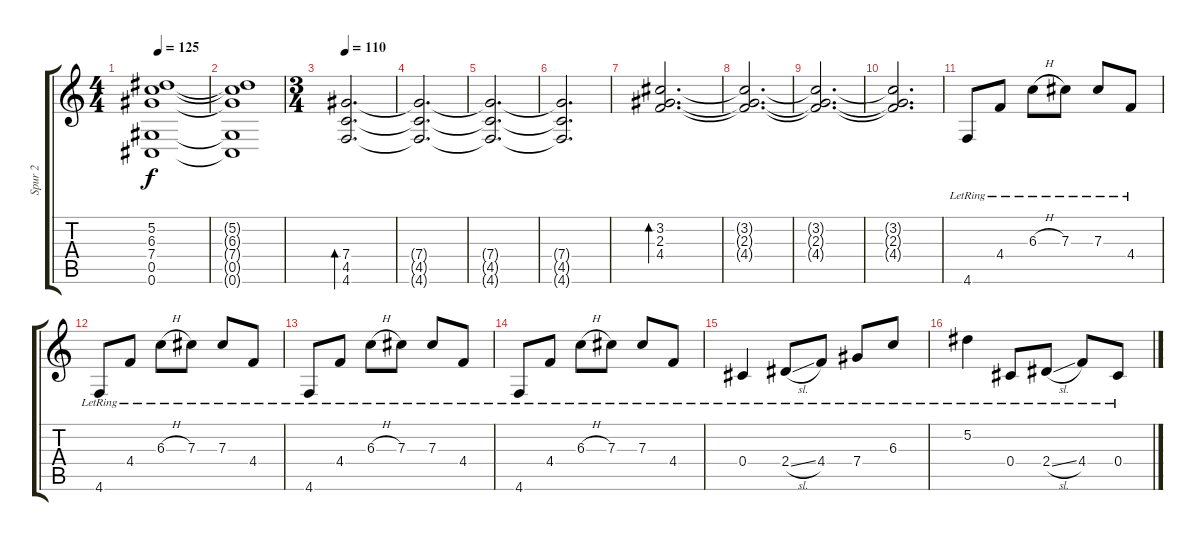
\track ("Spur 2" "Spur 2") {instrument distortionguitar}
\staff {score tabs}
\tuning (Eb4 Bb3 Gb3 Db3 Ab2 Db2) {hide}
\ts (4 4)
\tempo 125
\clef g2
\ks c
(5.2 6.3 7.4 0.5 0.6).1{dy f volume 3} |
(5.2{t} 6.3{t} 7.4{t} 0.5{t} 0.6{t}).1 |
\ts (3 4)
\tempo 110
(7.4 4.5 4.6).2{d bd 120 volume 16 instrument electricguitarjazz} |
(7.4{t} 4.5{t} 4.6{t}).2{d} |
(7.4{t} 4.5{t} 4.6{t}).2{d} |
(7.4{t} 4.5{t} 4.6{t}).2{d} |
(3.2 2.3 4.4).2{d bd 120} |
(3.2{t} 2.3{t} 4.4{t}).2{d} |
(3.2{t} 2.3{t} 4.4{t}).2{d} |
(3.2{t} 2.3{t} 4.4{t}).2{d} |
4.6{lr}.8 4.4{lr}.8 6.3{h lr}.8 7.3{lr}.8 7.3{lr}.8 4.4{lr}.8 |
4.6{lr}.8 4.4{lr}.8 6.3{h lr}.8 7.3{lr}.8 7.3{lr}.8 4.4{lr}.8 |
4.6{lr}.8 4.4{lr}.8 6.3{h lr}.8 7.3{lr}.8 7.3{lr}.8 4.4{lr}.8 |
4.6{lr}.8 4.4{lr}.8 6.3{h lr}.8 7.3{lr}.8 7.3{lr}.8 4.4{lr}.8 |
0.4{lr}.4 2.4{sl lr}.8 4.4{lr}.8 7.4{lr}.8 6.3{lr}.8 |
5.2{lr}.4 0.4{lr}.8 2.4{sl lr}.8 4.4{lr}.8 0.4{lr}.8
